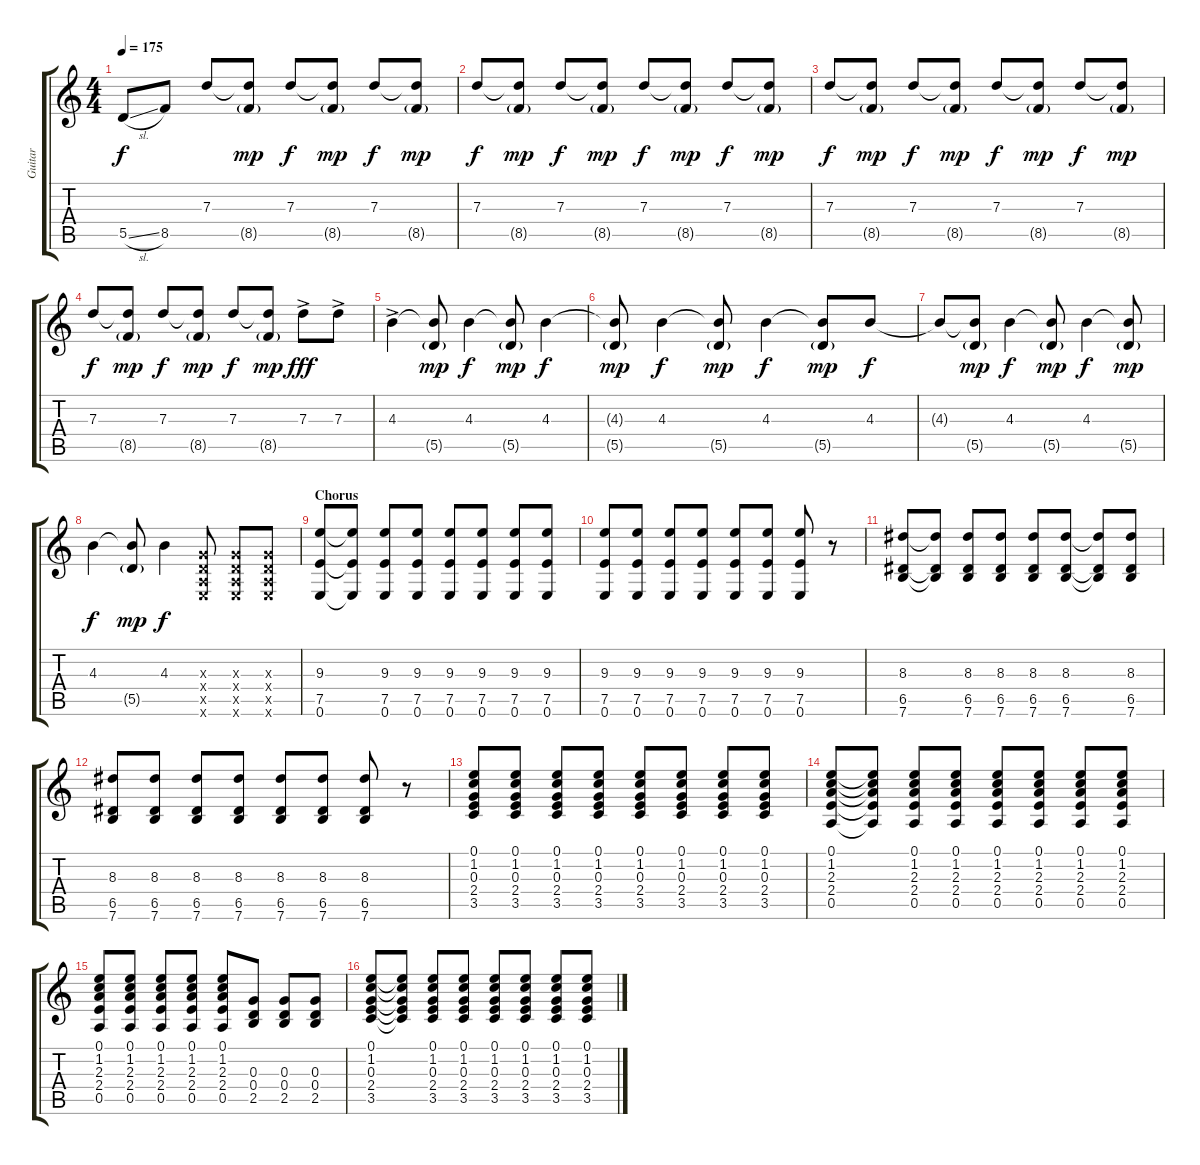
\track ("Guitar" "Guitar") {instrument acousticguitarsteel}
\staff {score tabs}
\tuning (E4 B3 G3 D3 A2 E2) {hide}
\ts (4 4)
\tempo 175
\clef g2
\ks c
5.5{sl}.8{dy f} 8.5.8 7.3.8 (7.3{t} 8.5{g}).8{dy mp} 7.3.8{dy f} (7.3{t} 8.5{g}).8{dy mp} 7.3.8{dy f} (7.3{t} 8.5{g}).8{dy mp} |
7.3.8{dy f} (7.3{t} 8.5{g}).8{dy mp} 7.3.8{dy f} (7.3{t} 8.5{g}).8{dy mp} 7.3.8{dy f} (7.3{t} 8.5{g}).8{dy mp} 7.3.8{dy f} (7.3{t} 8.5{g}).8{dy mp} |
7.3.8{dy f} (7.3{t} 8.5{g}).8{dy mp} 7.3.8{dy f} (7.3{t} 8.5{g}).8{dy mp} 7.3.8{dy f} (7.3{t} 8.5{g}).8{dy mp} 7.3.8{dy f} (7.3{t} 8.5{g}).8{dy mp} |
7.3.8{dy f} (7.3{t} 8.5{g}).8{dy mp} 7.3.8{dy f} (7.3{t} 8.5{g}).8{dy mp} 7.3.8{dy f} (7.3{t} 8.5{g}).8{dy mp} 7.3{ac}.8{dy fff} 7.3{ac}.8 |
4.3{ac}.4 (4.3{t} 5.5{g}).8{dy mp} 4.3.4{dy f} (4.3{t} 5.5{g}).8{dy mp} 4.3.4{dy f} |
(4.3{t} 5.5{g}).8{dy mp} 4.3.4{dy f} (4.3{t} 5.5{g}).8{dy mp} 4.3.4{dy f} (4.3{t} 5.5{g}).8{dy mp} 4.3.8{dy f} |
4.3{t}.8 (4.3{t} 5.5{g}).8{dy mp} 4.3.4{dy f} (4.3{t} 5.5{g}).8{dy mp} 4.3.4{dy f} (4.3{t} 5.5{g}).8{dy mp} |
4.3.4{dy f} (4.3{t} 5.5{g}).8{dy mp} 4.3.4{dy f} (0.3{x} 0.4{x} 0.5{x} 0.6{x}).8 (0.3{x} 0.4{x} 0.5{x} 0.6{x}).8 (0.3{x} 0.4{x} 0.5{x} 0.6{x}).8 |
\section ("" "Chorus")
(9.3 7.5 0.6).8 (9.3{t} 7.5{t} 0.6{t}).8 (9.3 7.5 0.6).8 (9.3 7.5 0.6).8 (9.3 7.5 0.6).8 (9.3 7.5 0.6).8 (9.3 7.5 0.6).8 (9.3 7.5 0.6).8 |
(9.3 7.5 0.6).8 (9.3 7.5 0.6).8 (9.3 7.5 0.6).8 (9.3 7.5 0.6).8 (9.3 7.5 0.6).8 (9.3 7.5 0.6).8 (9.3 7.5 0.6).8 r.8 |
(8.3 6.5 7.6).8 (8.3{t} 6.5{t} 7.6{t}).8 (8.3 6.5 7.6).8 (8.3 6.5 7.6).8 (8.3 6.5 7.6).8 (8.3 6.5 7.6).8 (8.3{t} 6.5{t} 7.6{t}).8 (8.3 6.5 7.6).8 |
(8.3 6.5 7.6).8 (8.3 6.5 7.6).8 (8.3 6.5 7.6).8 (8.3 6.5 7.6).8 (8.3 6.5 7.6).8 (8.3 6.5 7.6).8 (8.3 6.5 7.6).8 r.8 |
(0.1 1.2 0.3 2.4 3.5).8 (0.1 1.2 0.3 2.4 3.5).8 (0.1 1.2 0.3 2.4 3.5).8 (0.1 1.2 0.3 2.4 3.5).8 (0.1 1.2 0.3 2.4 3.5).8 (0.1 1.2 0.3 2.4 3.5).8 (0.1 1.2 0.3 2.4 3.5).8 (0.1 1.2 0.3 2.4 3.5).8 |
(0.1 1.2 2.3 2.4 0.5).8 (0.1{t} 1.2{t} 2.3{t} 2.4{t} 0.5{t}).8 (0.1 1.2 2.3 2.4 0.5).8 (0.1 1.2 2.3 2.4 0.5).8 (0.1 1.2 2.3 2.4 0.5).8 (0.1 1.2 2.3 2.4 0.5).8 (0.1 1.2 2.3 2.4 0.5).8 (0.1 1.2 2.3 2.4 0.5).8 |
(0.1 1.2 2.3 2.4 0.5).8 (0.1 1.2 2.3 2.4 0.5).8 (0.1 1.2 2.3 2.4 0.5).8 (0.1 1.2 2.3 2.4 0.5).8 (0.1 1.2 2.3 2.4 0.5).8 (0.3 0.4 2.5).8 (0.3 0.4 2.5).8 (0.3 0.4 2.5).8 |
(0.1 1.2 0.3 2.4 3.5).8 (0.1{t} 1.2{t} 0.3{t} 2.4{t} 3.5{t}).8 (0.1 1.2 0.3 2.4 3.5).8 (0.1 1.2 0.3 2.4 3.5).8 (0.1 1.2 0.3 2.4 3.5).8 (0.1 1.2 0.3 2.4 3.5).8 (0.1 1.2 0.3 2.4 3.5).8 (0.1 1.2 0.3 2.4 3.5).8
